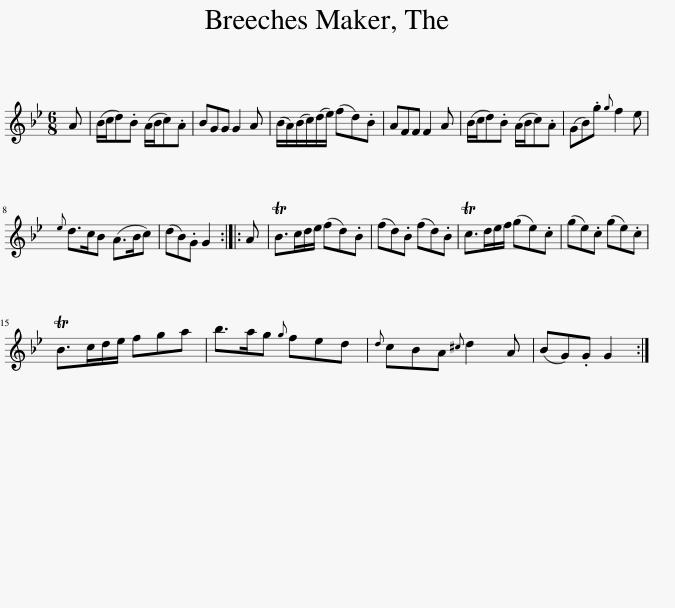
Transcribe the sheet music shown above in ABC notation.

X:1
L:1/8
M:6/8
I:linebreak $
K:Gmin
V:1 treble
V:1
 A | (B/c/d).B (A/B/c).A | BGG G2 A | (B/A/)(B/c/)(d/e/) (fd).B | AFF F2 A | %5
 (B/c/d).B (A/B/c).A | (GB).g{g} f2 e |${e} d>cB (A>Bc) | (dB).G G2 :: A | %10
 TB>cd/e/ (fd).B | (fd).B (fd).B | Tc>de/f/ (ge).c | (ge).c (ge).c |$ TB>cd/e/ fga | %15
 b>ag{g} fed |{d} cBA{^c} d2 A | (BG).G G2 :| %18
